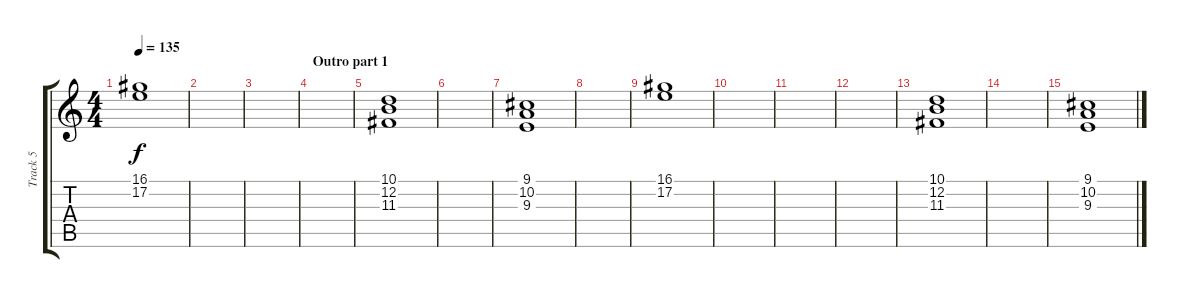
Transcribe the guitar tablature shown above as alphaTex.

\track ("Track 5" "Track 5") {instrument acousticgrandpiano}
\staff {score tabs}
\tuning (E4 B3 G3 D3 A2 E2) {hide}
\ts (4 4)
\tempo 135
\clef g2
\ks c
(16.1 17.2).1{dy f} |
|
|
\section ("" "Outro part 1")
|
(10.1 12.2 11.3).1 |
|
(9.1 10.2 9.3).1 |
|
(16.1 17.2).1 |
|
|
|
(10.1 12.2 11.3).1 |
|
(9.1 10.2 9.3).1
